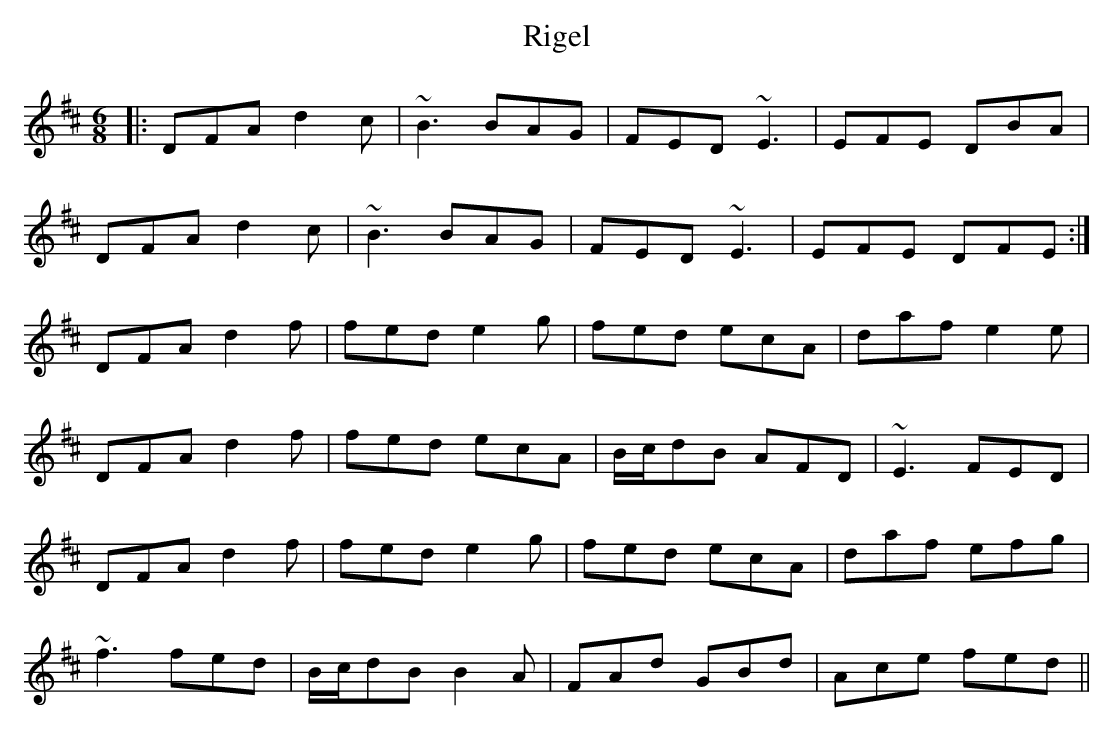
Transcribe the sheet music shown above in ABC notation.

X:1
T: Rigel
M: 6/8
L: 1/8
K: Dmaj
|:DFA d2c|~B3 BAG|FED ~E3|EFE DBA|
DFA d2c|~B3 BAG|FED ~E3|EFE DFE:|
DFA d2f|fed e2g|fed ecA|daf e2e|
DFA d2f|fed ecA|B/c/dB AFD|~E3 FED|
DFA d2f|fed e2g|fed ecA|daf efg|
~f3 fed|B/c/dB B2A|FAd GBd|Ace fed||
